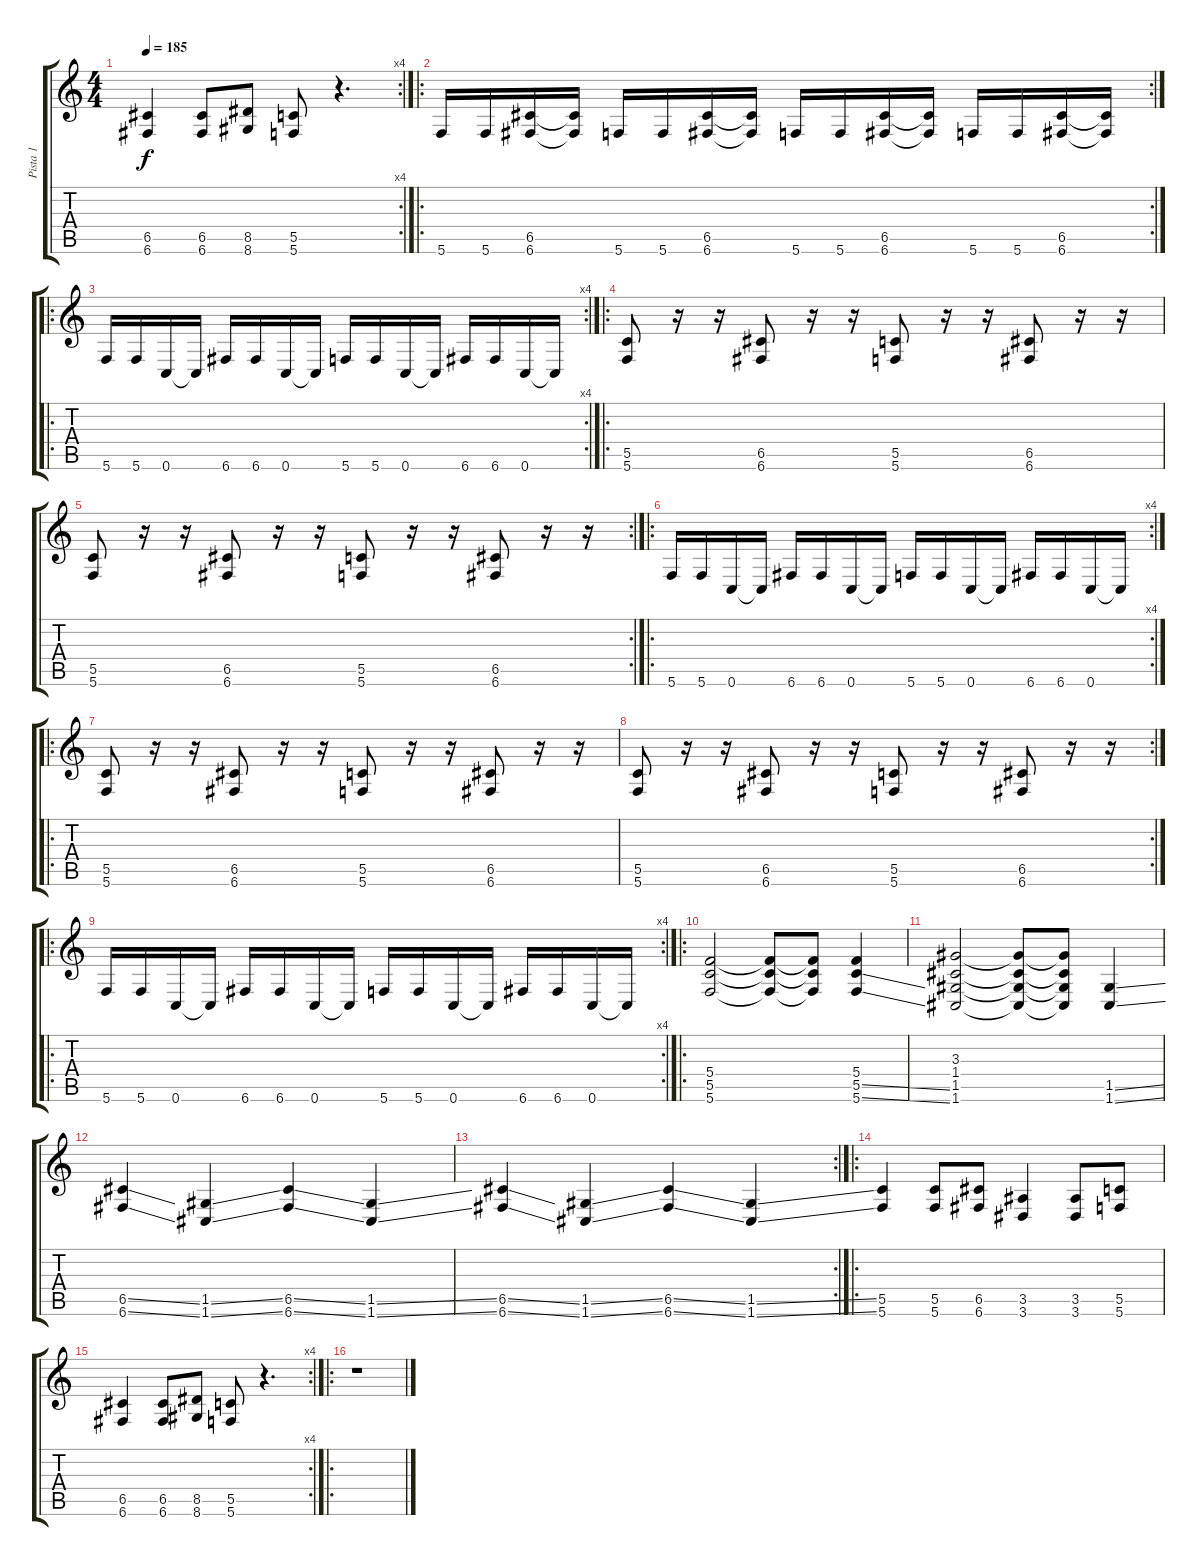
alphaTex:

\track ("Pista 1" "Pista 1") {instrument distortionguitar}
\staff {score tabs}
\tuning (D4 A3 F3 C3 G2 C2) {hide}
\rc 4
\ts (4 4)
\tempo 185
\clef g2
\ks c
(6.5 6.6).4{dy f} (6.5 6.6).8 (8.5 8.6).8 (5.5 5.6).8 r.4{d} |
\ro
\rc 2
5.6.16 5.6.16 (6.5 6.6).16 (6.5{t} 6.6{t}).16 5.6.16 5.6.16 (6.5 6.6).16 (6.5{t} 6.6{t}).16 5.6.16 5.6.16 (6.5 6.6).16 (6.5{t} 6.6{t}).16 5.6.16 5.6.16 (6.5 6.6).16 (6.5{t} 6.6{t}).16 |
\ro
\rc 4
5.6.16 5.6.16 0.6.16 0.6{t}.16 6.6.16 6.6.16 0.6.16 0.6{t}.16 5.6.16 5.6.16 0.6.16 0.6{t}.16 6.6.16 6.6.16 0.6.16 0.6{t}.16 |
\ro
(5.5 5.6).8 r.16 r.16 (6.5 6.6).8 r.16 r.16 (5.5 5.6).8 r.16 r.16 (6.5 6.6).8 r.16 r.16 |
\rc 2
(5.5 5.6).8 r.16 r.16 (6.5 6.6).8 r.16 r.16 (5.5 5.6).8 r.16 r.16 (6.5 6.6).8 r.16 r.16 |
\ro
\rc 4
5.6.16 5.6.16 0.6.16 0.6{t}.16 6.6.16 6.6.16 0.6.16 0.6{t}.16 5.6.16 5.6.16 0.6.16 0.6{t}.16 6.6.16 6.6.16 0.6.16 0.6{t}.16 |
\ro
(5.5 5.6).8 r.16 r.16 (6.5 6.6).8 r.16 r.16 (5.5 5.6).8 r.16 r.16 (6.5 6.6).8 r.16 r.16 |
\rc 2
(5.5 5.6).8 r.16 r.16 (6.5 6.6).8 r.16 r.16 (5.5 5.6).8 r.16 r.16 (6.5 6.6).8 r.16 r.16 |
\ro
\rc 4
5.6.16 5.6.16 0.6.16 0.6{t}.16 6.6.16 6.6.16 0.6.16 0.6{t}.16 5.6.16 5.6.16 0.6.16 0.6{t}.16 6.6.16 6.6.16 0.6.16 0.6{t}.16 |
\ro
(5.4 5.5 5.6).2 (5.4{t} 5.5{t} 5.6{t}).8 (5.4{t} 5.5{t} 5.6{t}).8 (5.4 5.5{ss} 5.6{ss}).4 |
(3.3 1.4 1.5 1.6).2 (3.3{t} 1.4{t} 1.5{t} 1.6{t}).8 (3.3{t} 1.4{t} 1.5{t} 1.6{t}).8 (1.5{ss} 1.6{ss}).4 |
(6.5{ss} 6.6{ss}).4 (1.5{ss} 1.6{ss}).4 (6.5{ss} 6.6{ss}).4 (1.5{ss} 1.6{ss}).4 |
\rc 2
(6.5{ss} 6.6{ss}).4 (1.5{ss} 1.6{ss}).4 (6.5{ss} 6.6{ss}).4 (1.5{ss} 1.6{ss}).4 |
\ro
(5.5 5.6).4 (5.5 5.6).8 (6.5 6.6).8 (3.5 3.6).4 (3.5 3.6).8 (5.5 5.6).8 |
\rc 4
(6.5 6.6).4 (6.5 6.6).8 (8.5 8.6).8 (5.5 5.6).8 r.4{d} |
\ro
r.1
